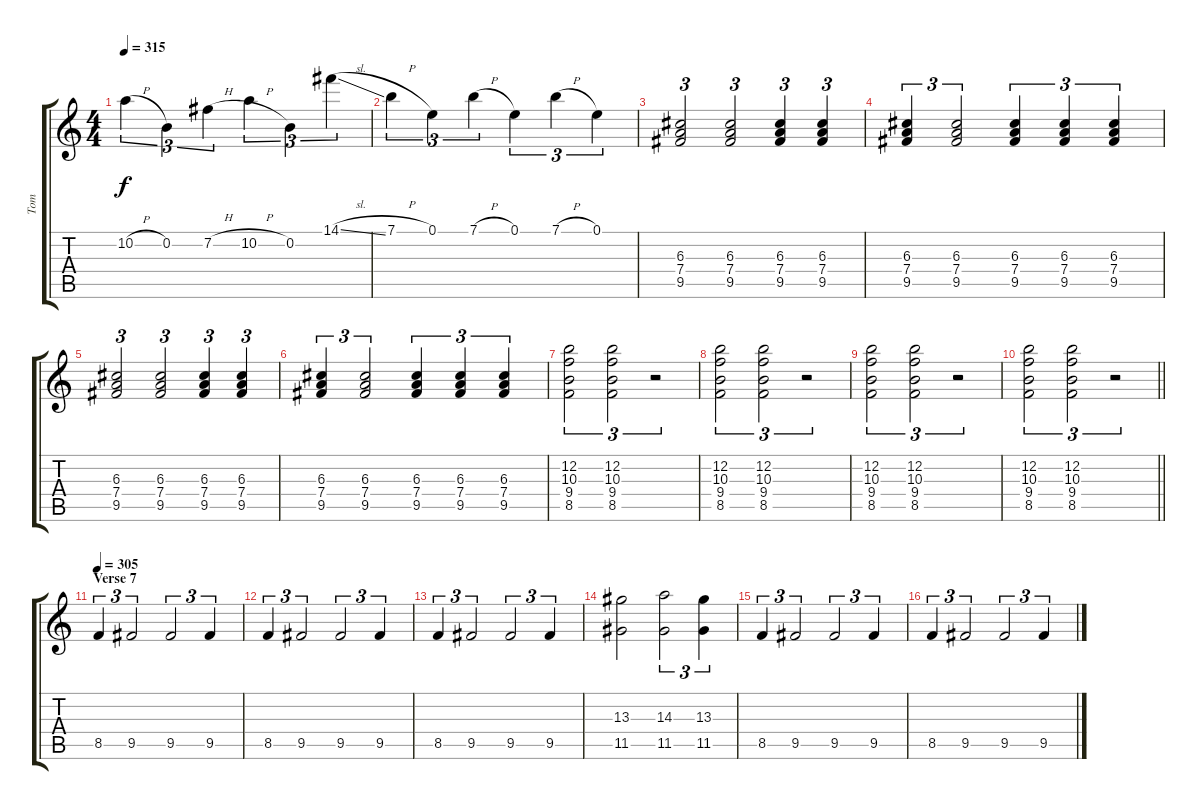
\track ("Tom" "Tom") {instrument distortionguitar}
\staff {score tabs}
\tuning (E4 B3 G3 D3 A2 E2) {hide}
\ts (4 4)
\tempo 315
\clef g2
\ks c
10.2{h}.4{tu (3 2) dy f instrument distortionguitar} 0.2.4{tu (3 2)} 7.2{h}.4{tu (3 2)} 10.2{h}.4{tu (3 2)} 0.2.4{tu (3 2)} 14.1{sl}.4{tu (3 2)} |
7.1{h}.4{tu (3 2)} 0.1.4{tu (3 2)} 7.1{h}.4{tu (3 2)} 0.1.4{tu (3 2)} 7.1{h}.4{tu (3 2)} 0.1.4{tu (3 2)} |
(6.3 7.4 9.5).2{tu (3 2) instrument overdrivenguitar} (6.3 7.4 9.5).2{tu (3 2)} (6.3 7.4 9.5).4{tu (3 2)} (6.3 7.4 9.5).4{tu (3 2)} |
(6.3 7.4 9.5).4{tu (3 2)} (6.3 7.4 9.5).2{tu (3 2)} (6.3 7.4 9.5).4{tu (3 2)} (6.3 7.4 9.5).4{tu (3 2)} (6.3 7.4 9.5).4{tu (3 2)} |
(6.3 7.4 9.5).2{tu (3 2)} (6.3 7.4 9.5).2{tu (3 2)} (6.3 7.4 9.5).4{tu (3 2)} (6.3 7.4 9.5).4{tu (3 2)} |
(6.3 7.4 9.5).4{tu (3 2)} (6.3 7.4 9.5).2{tu (3 2)} (6.3 7.4 9.5).4{tu (3 2)} (6.3 7.4 9.5).4{tu (3 2)} (6.3 7.4 9.5).4{tu (3 2)} |
(12.2 10.3 9.4 8.5).2{tu (3 2)} (12.2 10.3 9.4 8.5).2{tu (3 2)} r.2{tu (3 2)} |
(12.2 10.3 9.4 8.5).2{tu (3 2)} (12.2 10.3 9.4 8.5).2{tu (3 2)} r.2{tu (3 2)} |
(12.2 10.3 9.4 8.5).2{tu (3 2)} (12.2 10.3 9.4 8.5).2{tu (3 2)} r.2{tu (3 2)} |
\barLineRight lightlight
(12.2 10.3 9.4 8.5).2{tu (3 2)} (12.2 10.3 9.4 8.5).2{tu (3 2)} r.2{tu (3 2)} |
\section ("" "Verse 7")
\tempo 305
8.5.4{tu (3 2)} 9.5.2{tu (3 2)} 9.5.2{tu (3 2)} 9.5.4{tu (3 2)} |
8.5.4{tu (3 2)} 9.5.2{tu (3 2)} 9.5.2{tu (3 2)} 9.5.4{tu (3 2)} |
8.5.4{tu (3 2)} 9.5.2{tu (3 2)} 9.5.2{tu (3 2)} 9.5.4{tu (3 2)} |
(13.3 11.5).2 (14.3 11.5).2{tu (3 2)} (13.3 11.5).4{tu (3 2)} |
8.5.4{tu (3 2)} 9.5.2{tu (3 2)} 9.5.2{tu (3 2)} 9.5.4{tu (3 2)} |
8.5.4{tu (3 2)} 9.5.2{tu (3 2)} 9.5.2{tu (3 2)} 9.5.4{tu (3 2)}
